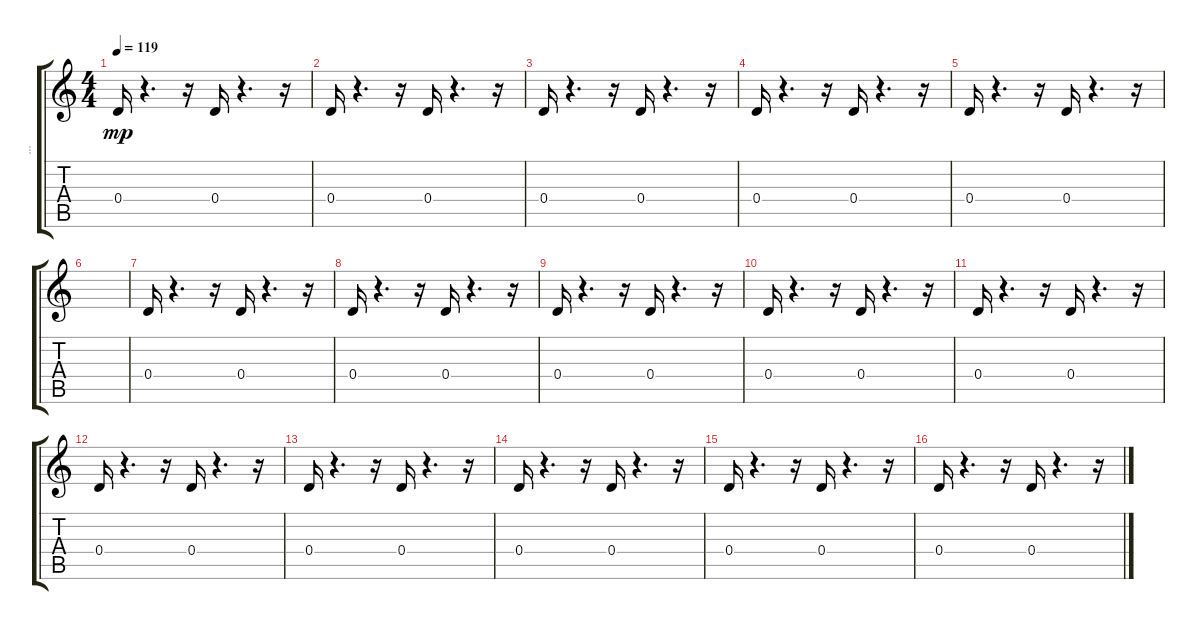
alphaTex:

\track ("..." "...") {instrument electricbassfinger}
\staff {score tabs}
\tuning (E4 B3 G3 D3 A2 E2) {hide}
\ts (4 4)
\tempo 119
\clef g2
\ks c
0.4.16{dy mp} r.4{d} r.16 0.4.16 r.4{d} r.16 |
0.4.16 r.4{d} r.16 0.4.16 r.4{d} r.16 |
0.4.16 r.4{d} r.16 0.4.16 r.4{d} r.16 |
0.4.16 r.4{d} r.16 0.4.16 r.4{d} r.16 |
0.4.16 r.4{d} r.16 0.4.16 r.4{d} r.16 |
|
0.4.16 r.4{d} r.16 0.4.16 r.4{d} r.16 |
0.4.16 r.4{d} r.16 0.4.16 r.4{d} r.16 |
0.4.16 r.4{d} r.16 0.4.16 r.4{d} r.16 |
0.4.16 r.4{d} r.16 0.4.16 r.4{d} r.16 |
0.4.16 r.4{d} r.16 0.4.16 r.4{d} r.16 |
0.4.16 r.4{d} r.16 0.4.16 r.4{d} r.16 |
0.4.16 r.4{d} r.16 0.4.16 r.4{d} r.16 |
0.4.16 r.4{d} r.16 0.4.16 r.4{d} r.16 |
0.4.16 r.4{d} r.16 0.4.16 r.4{d} r.16 |
0.4.16 r.4{d} r.16 0.4.16 r.4{d} r.16
